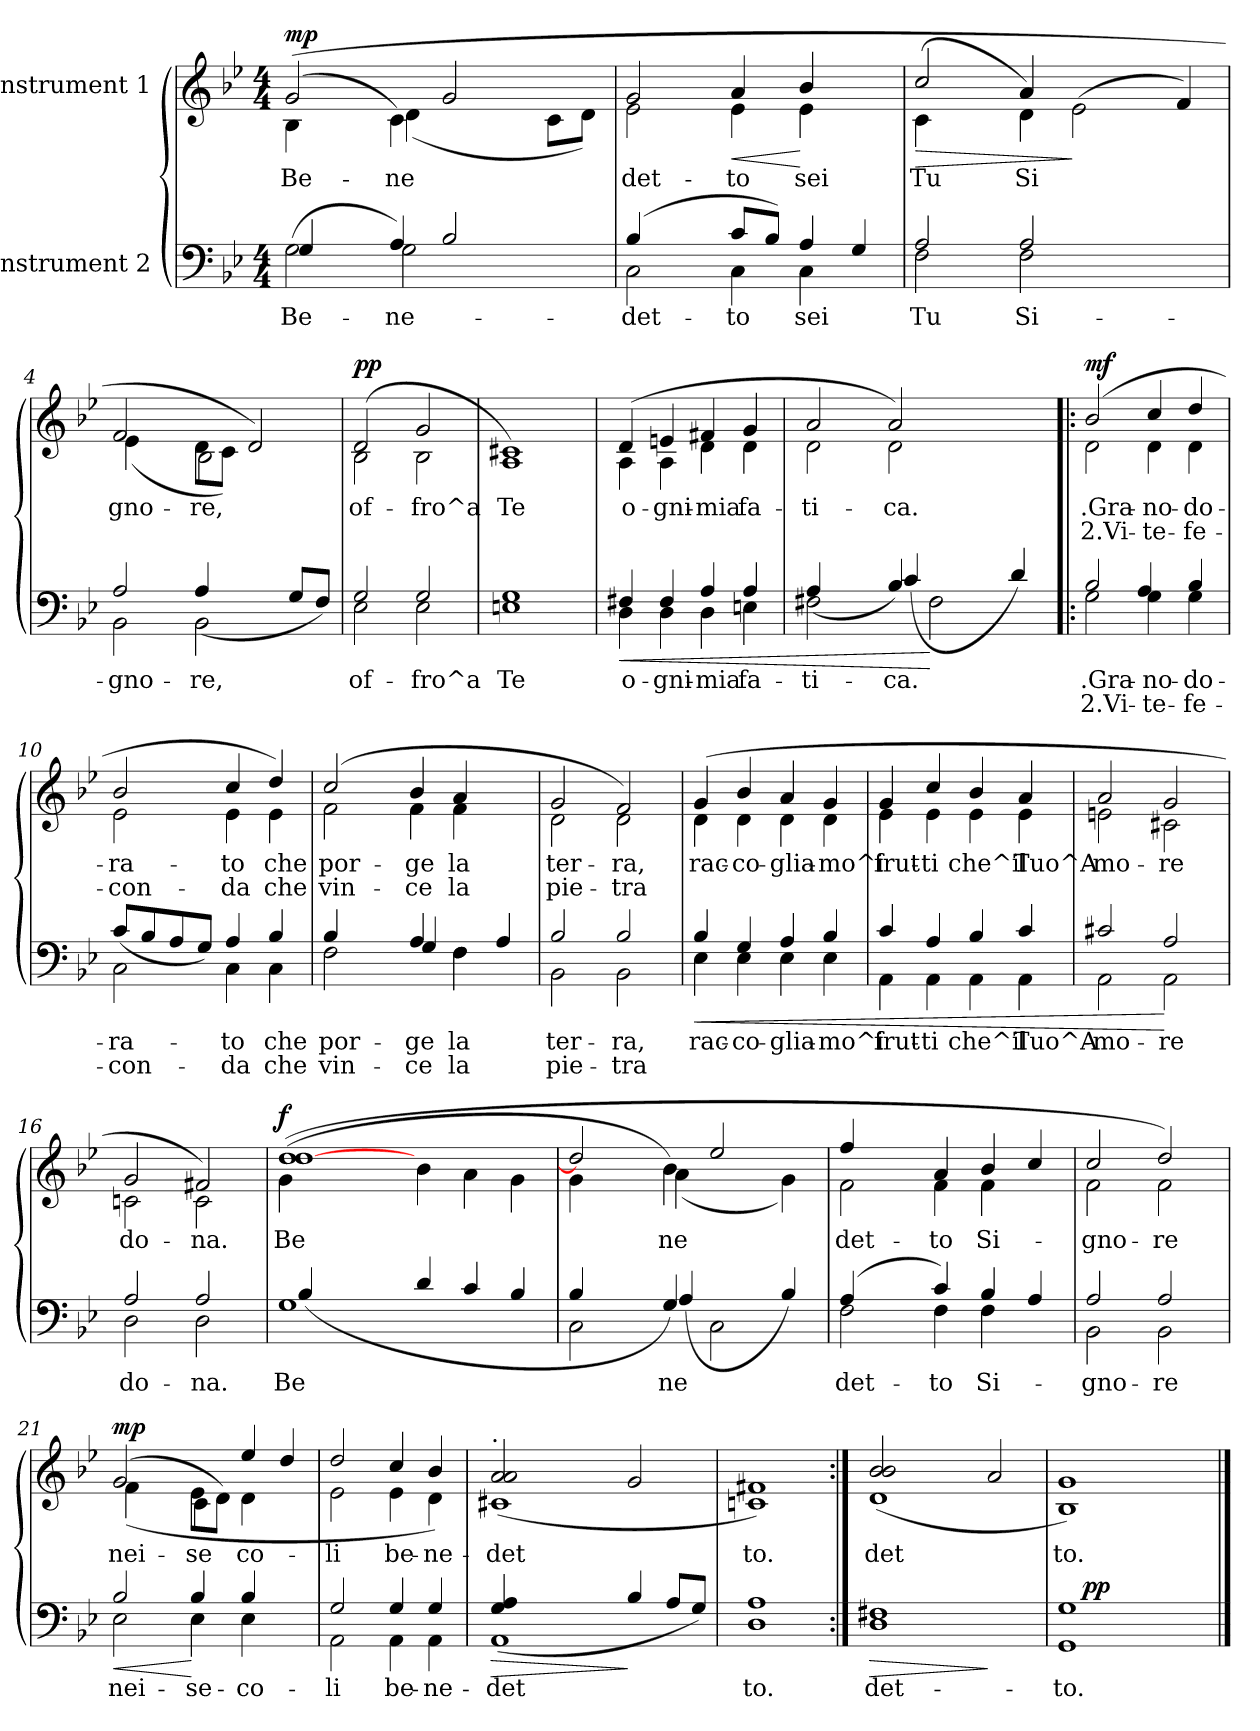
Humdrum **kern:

**kern	**text	**text	**dynam	**kern	**text	**text	**dynam
*part2	*part2	*part2	*part2	*part1	*part1	*part1	*part1
*staff2	*staff2	*staff2	*staff2	*staff1	*staff1	*staff1	*staff1
*I"Instrument 2	*	*	*	*I"Instrument 1	*	*	*
!!LO:PB:g=z
*stria5	*	*	*	*stria5	*	*	*
*clefF4	*	*	*	*clefG2	*	*	*
*k[b-e-]	*	*	*	*k[b-e-]	*	*	*
*B-:	*	*	*	*B-:	*	*	*
*M4/4	*	*	*	*M4/4	*	*	*
=1	=1	=1	=1	=1	=1	=1	=1
*^	*	*	*	*	*	*	*
!	!	!	!	!	!LO:TX:a:t=Poco andante	!	!	!
!	!	!LO:LY:a:cj	!	!	!	!LO:LY:b:cj	!	!LO:DY:b
*	*	*	*	*	*^	*	*	*
(>2G\	4G/	Be-	.	.	(>2g/	(<4B-\	Be-	.	mp
.	4ryy	.	.	.	.	4ryy	.	.	.
!	!	!LO:LY:a:cj	!	!	!	!	!	!	!
!	!	!LO:LY:a:cj	!	!	!	!	!LO:LY:b:cj	!	!
!	!	!	!	!	!	!	!LO:LY:b:cj	!	!
4A/)	2G\	-ne-	.	.	4c\)	(<4d\	-ne-	.	.
2B-/	.	.	.	.	2g/	2.ryy	.	.	.
.	4ryy	.	.	.	.	.	.	.	.
!	!	!	!	!	!	!	!LO:LY:b:cj	!	!
4ryy	4ryy	.	.	.	8c\L	.	--	.	.
!	!	!	!	!	!	!	!LO:LY:b:cj	!	!
.	.	.	.	.	8d\J)	.	--	.	.
=2	=2	=2	=2	=2	=2	=2	=2	=2	=2
!	!	!LO:LY:a:cj	!	!	!	!	!LO:LY:b:cj	!	!
2C\	(>4B-/	-det-	.	.	2g/	2e-\	-det-	.	.
.	4ryy	.	.	.	.	.	.	.	.
!	!	!LO:LY:a:cj	!	!	!	!	!	!	!
!	!	!LO:LY:a:cj	!	!	!	!	!LO:LY:b:cj	!	!LO:HP:b
8c/L	4C\	-to	.	.	4a/	4e-\	-to	.	<
!	!	!LO:LY:a:cj	!	!	!	!	!	!	!
8B-/J)	.	--	.	.	.	.	.	.	.
!	!	!LO:LY:a:cj	!	!	!	!	!LO:LY:b:cj	!	!
4A/	4C\	sei	.	.	4b-/	4e-\	sei	.	[
4G/	4ryy	.	.	.	4ryy	4ryy	.	.	.
=3	=3	=3	=3	=3	=3	=3	=3	=3	=3
!	!	!LO:LY:a:cj	!	!	!	!	!LO:LY:b:cj	!	!LO:HP:b
2A/	2F\	Tu	.	.	2cc/	(<4c\	Tu	.	>
.	.	.	.	.	.	4ryy	.	.	.
!	!	!LO:LY:a:cj	!	!	!	!	!LO:LY:b:cj	!	!
!	!	!	!	!	!	!	!LO:LY:b:cj	!	!
2A/	2F\	Si-	.	.	4d\)	4a/	Si-	.	.
.	.	.	.	.	(>2e-\	2.ryy	.	.	]
2ryy	2ryy	.	.	.	.	.	.	.	.
!	!	!	!	!	!	!	!LO:LY:b:cj	!	!
.	.	.	.	.	4f/)	.	--	.	.
=4	=4	=4	=4	=4	=4	=4	=4	=4	=4
!	!	!LO:LY:a:cj	!	!	!	!	!LO:LY:b:cj	!	!
2A/	2BB-\	-gno-	.	.	2f/	(<4e-\	-gno-	.	.
.	.	.	.	.	.	4ryy	.	.	.
!	!	!LO:LY:a:cj	!	!	!	!	!LO:LY:b:cj	!	!
!	!	!	!	!	!	!	!LO:LY:b:cj	!	!
2BB-\	(>4A/	-re,	.	.	8d\L	2B-\	-re,	.	.
!	!	!	!	!	!	!	!LO:LY:b:cj	!	!
.	.	.	.	.	8c\J)	.	--	.	.
.	2ryy	.	.	.	2d/)	.	.	.	.
!	!	!LO:LY:a:cj	!	!	!	!	!	!	!
8G/L	.	.	.	.	.	4ryy	.	.	.
!	!	!LO:LY:a:cj	!	!	!	!	!	!	!
8F/J)	.	.	.	.	.	.	.	.	.
=5	=5	=5	=5	=5	=5	=5	=5	=5	=5
!	!	!LO:LY:a:cj	!	!	!	!	!LO:LY:b:cj	!	!LO:DY:a
2G/	2E-\	of-	.	.	(>2d/	2B-\	of-	.	pp
!	!	!LO:LY:a:cj	!	!	!	!	!LO:LY:b:cj	!	!
2G/	2E-\	-fro^a	.	.	2g/	2B-\	-fro^a	.	.
!!LO:LB:g=z
=6	=6	=6	=6	=6	=6	=6	=6	=6	=6
!	!	!LO:LY:a:cj	!	!	!	!	!LO:LY:b:cj	!	!
*v	*v	*	*	*	*	*	*	*	*
*	*	*	*	*v	*v	*	*	*
1G 1En	Te	.	.	1c#X 1A)	Te	.	.
=7	=7	=7	=7	=7	=7	=7	=7
!	!LO:LY:a:cj	!	!LO:HP:b	!	!LO:LY:b:cj	!	!
*^	*	*	*	*^	*	*	*
4F#X/	4D\	o-	.	<	(>4d/	4A\	o-	.	.
!	!	!LO:LY:a:cj	!	!	!	!	!LO:LY:b:cj	!	!
4F#/	4D\	-gni-	.	.	4en/	4A\	-gni-	.	.
!	!	!LO:LY:a:cj	!	!	!	!	!LO:LY:b:cj	!	!
4A/	4D\	-mia	.	.	4f#X/	4d\	-mia	.	.
!	!	!LO:LY:a:cj	!	!	!	!	!LO:LY:b:cj	!	!
4A/	4En\	fa-	.	.	4g/	4d\	fa-	.	.
=8	=8	=8	=8	=8	=8	=8	=8	=8	=8
!	!	!LO:LY:a:cj	!	!	!	!	!LO:LY:b:cj	!	!
2F#X\	(>4A/	-ti-	.	.	2a/	2d\	-ti-	.	.
.	4ryy	.	.	.	.	.	.	.	.
!	!	!LO:LY:a:cj	!	!	!	!	!	!	!
!	!	!LO:LY:a:cj	!	!	!	!	!LO:LY:b:cj	!	!
4B-/)	(>4c/	-ca.	.	.	2a/)	2d\	-ca.	.	.
2F#\	2.ryy	.	.	[	.	.	.	.	.
.	.	.	.	.	2ryy	2ryy	.	.	.
!	!	!LO:LY:a:cj	!	!	!	!	!	!	!
4d/)	.	.	.	.	.	.	.	.	.
=9!|:	=9!|:	=9!|:	=9!|:	=9!|:	=9!|:	=9!|:	=9!|:	=9!|:	=9!|:
!	!	!LO:LY:a:cj	!LO:LY:a:cj	!	!	!	!LO:LY:b:cj	!LO:LY:b:cj	!LO:DY:a
2B-/	2G\	.Gra-	-2.Vi-	.	(>2b-/	2d<\	.Gra-	-2.Vi-	mf
!	!	!LO:LY:a:cj	!LO:LY:a:cj	!	!	!	!LO:LY:b:cj	!LO:LY:b:cj	!
4G\	4A/	-no-	-te-	.	4cc/	4d\	-no-	-te-	.
!	!	!LO:LY:a:cj	!LO:LY:a:cj	!	!	!	!LO:LY:b:cj	!LO:LY:b:cj	!
4B-/	4G\	-do-	-fe-	.	4dd/	4d\	-do-	-fe-	.
=10	=10	=10	=10	=10	=10	=10	=10	=10	=10
!	!	!LO:LY:a:cj	!LO:LY:a:cj	!	!	!	!LO:LY:b:cj	!LO:LY:b:cj	!
2C\	(>8c/L	-ra-	-con-	.	2b-/	2e-\	-ra-	-con-	.
!	!	!LO:LY:a:cj	!LO:LY:a:cj	!	!	!	!	!	!
.	8B-/	--	-	.	.	.	.	.	.
!	!	!LO:LY:a:cj	!LO:LY:a:cj	!	!	!	!	!	!
.	8A/	-	-	.	.	.	.	.	.
!	!	!LO:LY:a:cj	!LO:LY:a:cj	!	!	!	!	!	!
.	8G/J)	-	-	.	.	.	.	.	.
!	!	!LO:LY:a:cj	!LO:LY:a:cj	!	!	!	!LO:LY:b:cj	!LO:LY:b:cj	!
4A/	4C\	to	da	.	4cc/	4e-\	-to	da	.
!	!	!LO:LY:a:cj	!LO:LY:a:cj	!	!	!	!LO:LY:b:cj	!LO:LY:b:cj	!
4B-/	4C\	che	che	.	4dd/)	4e-\	che	che	.
!!LO:LB:g=z	!!
=11	=11	=11	=11	=11	=11	=11	=11	=11	=11
!	!	!LO:LY:a:cj	!LO:LY:a:cj	!	!	!	!LO:LY:b:cj	!LO:LY:b:cj	!
2F\	4B-/	por-	-vin-	.	(>2cc/	2f\	por-	-vin-	.
.	4ryy	.	.	.	.	.	.	.	.
!	!	!LO:LY:a:cj	!LO:LY:a:cj	!	!	!	!	!	!
!	!	!LO:LY:a:cj	!LO:LY:a:cj	!	!	!	!LO:LY:b:cj	!LO:LY:b:cj	!
4A/	4G/	ge	ce	.	4b-/	4f\	-ge	ce	.
!	!	!LO:LY:a:cj	!LO:LY:a:cj	!	!	!	!LO:LY:b:cj	!LO:LY:b:cj	!
4F\	4F\	la	la	.	4a/	4f\	la	la	.
4A/	4ryy	.	.	.	4ryy	4ryy	.	.	.
=12	=12	=12	=12	=12	=12	=12	=12	=12	=12
!	!	!LO:LY:a:cj	!LO:LY:a:cj	!	!	!	!LO:LY:b:cj	!LO:LY:b:cj	!
2B-/	2BB-\	ter-	-pie-	.	2g/	2d\	ter-	-pie-	.
!	!	!LO:LY:a:cj	!LO:LY:a:cj	!	!	!	!LO:LY:b:cj	!LO:LY:b:cj	!
2B-/	2BB-\	-ra,	tra	.	2f/)	2d\	-ra,	tra	.
=13	=13	=13	=13	=13	=13	=13	=13	=13	=13
!	!	!LO:LY:a:cj	!	!LO:HP:b	!	!	!LO:LY:b:cj	!	!
4B-/	4E-\	rac-	.	<	(>4g/	4d\	rac-	.	.
!	!	!LO:LY:a:cj	!	!	!	!	!LO:LY:b:cj	!	!
4G/	4E-\	-co-	.	.	4b-/	4d\	-co-	.	.
!	!	!LO:LY:a:cj	!	!	!	!	!LO:LY:b:cj	!	!
4A/	4E-\	-glia-	.	.	4a/	4d\	-glia-	.	.
!	!	!LO:LY:a:cj	!	!	!	!	!LO:LY:b:cj	!	!
4B-/	4E-\	-mo^i	.	.	4g/	4d\	-mo^i	.	.
=14	=14	=14	=14	=14	=14	=14	=14	=14	=14
!	!	!LO:LY:a:cj	!	!	!	!	!LO:LY:b:cj	!	!
4c/	4AA\	frut-	.	.	4g/	4e-\	frut-	.	.
!	!	!LO:LY:a:cj	!	!	!	!	!LO:LY:b:cj	!	!
4A/	4AA\	-ti	.	.	4cc/	4e-\	-ti	.	.
!	!	!LO:LY:a:cj	!	!	!	!	!LO:LY:b:cj	!	!
4B-/	4AA\	che^il	.	.	4b-/	4e-\	che^il	.	.
!	!	!LO:LY:a:cj	!	!	!	!	!LO:LY:b:cj	!	!
4c/	4AA\	Tuo^A-	.	.	4a/	4e-\	Tuo^A-	.	.
=15	=15	=15	=15	=15	=15	=15	=15	=15	=15
!	!	!LO:LY:a:cj	!	!	!	!	!LO:LY:b:cj	!	!
2c#X/	2AA\	-mo-	.	.	2a/	2en\	-mo-	.	.
!	!	!LO:LY:a:cj	!	!	!	!	!LO:LY:b:cj	!	!
2A/	2AA\	-re	.	[	2g/	2c#X\	-re	.	.
!!LO:LB:g=z	!!
=16	=16	=16	=16	=16	=16	=16	=16	=16	=16
!	!	!LO:LY:a:cj	!	!	!	!	!LO:LY:b:cj	!	!
2A/	2D\	do-	.	.	2g/	2cn\	do-	.	.
!	!	!LO:LY:a:cj	!	!	!	!	!LO:LY:b:cj	!	!
2A/	2D\	-na.	.	.	2f#X/)	2c\	-na.	.	.
=17	=17	=17	=17	=17	=17	=17	=17	=17	=17
!	!	!LO:LY:a:cj	!	!	!	!	!LO:LY:b:cj	!	!LO:DY:a
1G	(>4B-/	Be-	.	.	(>1dd [>1dd	(<4g\	Be-	.	f
.	1.ryy	.	.	.	.	1.ryy	.	.	.
!	!	!LO:LY:a:cj	!	!	!	!	!LO:LY:b:cj	!	!
4d/	.	--	.	.	4b-\	.	--	.	.
!	!	!LO:LY:a:cj	!	!	!	!	!LO:LY:b:cj	!	!
4c/	.	--	.	.	4a\	.	--	.	.
!	!	!LO:LY:a:cj	!	!	!	!	!LO:LY:b:cj	!	!
4B-/	.	--	.	.	4g\	.	--	.	.
=18	=18	=18	=18	=18	=18	=18	=18	=18	=18
!	!	!LO:LY:a:cj	!	!	!	!	!LO:LY:b:cj	!	!
2C\	4B-/	--	.	.	2dd/]	4g\	--	.	.
.	4ryy	.	.	.	.	4ryy	.	.	.
!	!	!LO:LY:a:cj	!	!	!	!	!	!	!
!	!	!LO:LY:a:cj	!	!	!	!	!LO:LY:b:cj	!	!
!	!	!	!	!	!	!	!LO:LY:b:cj	!	!
4G/)	(>4A/	-ne-	.	.	4b-\)	(<4a\	-ne-	.	.
2C\	2.ryy	.	.	.	2ee-/	2.ryy	.	.	.
!	!	!LO:LY:a:cj	!	!	!	!	!LO:LY:b:cj	!	!
4B-/)	.	--	.	.	4g\)	.	--	.	.
=19	=19	=19	=19	=19	=19	=19	=19	=19	=19
!	!	!LO:LY:a:cj	!	!	!	!	!LO:LY:b:cj	!	!
2F\	(>4A/	-det-	.	.	2f\	4ff/	-det-	.	.
.	4ryy	.	.	.	.	4ryy	.	.	.
!	!	!LO:LY:a:cj	!	!	!	!	!	!	!
!	!	!LO:LY:a:cj	!	!	!	!	!LO:LY:b:cj	!	!
!	!	!	!	!	!	!	!LO:LY:b:cj	!	!
4c/)	4F\	-to	.	.	4a/	4f\	-to	.	.
!	!	!LO:LY:a:cj	!	!	!	!	!LO:LY:b:cj	!	!
4B-/	4F\	Si-	.	.	4b-/	4f\	Si-	.	.
4A/	4ryy	.	.	.	4cc/	4ryy	.	.	.
=20	=20	=20	=20	=20	=20	=20	=20	=20	=20
!	!	!LO:LY:a:cj	!	!	!	!	!LO:LY:b:cj	!	!
2A/	2BB-\	-gno-	.	.	2cc/	2f\	-gno-	.	.
!	!	!LO:LY:a:cj	!	!	!	!	!LO:LY:b:cj	!	!
2A/	2BB-\	-re	.	.	2dd/)	2f\	-re	.	.
!!LO:PB:g=z	!!
=21	=21	=21	=21	=21	=21	=21	=21	=21	=21
!	!	!LO:LY:a:cj	!	!LO:HP:b	!	!	!LO:LY:b:cj	!	!LO:DY:a
2B-/	2E-\	nei-	.	<	(>2g/	(<4f\	nei-	.	mp
.	.	.	.	.	.	4ryy	.	.	.
!	!	!LO:LY:a:cj	!	!	!	!	!LO:LY:b:cj	!	!
!	!	!	!	!	!	!	!LO:LY:b:cj	!	!
4B-/	4E-\	-se-	.	[	8e-\L	4c\	-se-	.	.
!	!	!	!	!	!	!	!LO:LY:b:cj	!	!
.	.	.	.	.	8d\J)	.	--	.	.
!	!	!LO:LY:a:cj	!	!	!	!	!LO:LY:b:cj	!	!
4B-/	4E-\	-co-	.	.	4ee-/	4d\	-co-	.	.
4ryy	4ryy	.	.	.	4dd/	4ryy	.	.	.
=22	=22	=22	=22	=22	=22	=22	=22	=22	=22
!	!	!LO:LY:a:cj	!	!	!	!	!LO:LY:b:cj	!	!
2G/	2AA\	-li	.	.	2dd/	2e-\	-li	.	.
!	!	!LO:LY:a:cj	!	!	!	!	!LO:LY:b:cj	!	!
4G/	4AA\	be-	.	.	4cc/	4e-\	be-	.	.
!	!	!LO:LY:a:cj	!	!	!	!	!LO:LY:b:cj	!	!
4G/	4AA\	-ne-	.	.	4b-/)	4d\	-ne-	.	.
=23	=23	=23	=23	=23	=23	=23	=23	=23	=23
!	!	!	!	!	!LO:TX:a:t=.	!	!	!	!
!	!	!LO:LY:a:cj	!	!LO:HP:b	!	!	!LO:LY:b:cj	!	!
1AA	(>4G/ 4A/	-det-	.	>	1c#X	(>(>2a/> 2a/>	-det-	.	.
.	1ryy	.	.	.	.	.	.	.	.
.	.	.	.	.	.	1ryy	.	.	.
!	!	!LO:LY:a:cj	!	!	!	!	!LO:LY:b:cj	!	!
4B-/	.	--	.	]	2g/)	.	--	.	.
!	!	!LO:LY:a:cj	!	!	!	!	!	!	!
8A/L	4ryy	--	.	.	.	.	.	.	.
!	!	!LO:LY:a:cj	!	!	!	!	!	!	!
8G/J)	.	--	.	.	.	.	.	.	.
*v	*v	*	*	*	*	*	*	*	*
*	*	*	*	*v	*v	*	*	*
=24	=24	=24	=24	=24	=24	=24	=24
!	!LO:LY:a:cj	!	!	!	!LO:LY:b:cj	!	!
1A 1D	-to.	.	.	1f#X 1cn)	-to.	.	.
=25:|!	=25:|!	=25:|!	=25:|!	=25:|!	=25:|!	=25:|!	=25:|!
!	!	!	!	!LO:TX:a:t=2.	!	!	!
!	!LO:LY:a:cj	!	!LO:HP:b	!	!LO:LY:b:cj	!	!
*	*	*	*	*^	*	*	*
1F#X 1D	det-	.	>	1d	(>(>2b-/ 2b-/	det-	.	.
.	.	.	.	.	1ryy	.	.	.
!	!	!	!	!	!	!LO:LY:b:cj	!	!
2ryy	.	.	]	2a/)	.	--	.	.
*	*	*	*	*v	*v	*	*	*
=26	=26	=26	=26	=26	=26	=26	=26
!	!LO:LY:a:cj	!	!	!	!LO:LY:b:cj	!	!
*^	*	*	*	*	*	*	*
1G 1GG	16ryy	-to.	.	.	1g 1B-)	-to.	.	.
.	64ryy	.	.	.	.	.	.	.
!	!	!	!	!LO:DY:a	!	!	!	!
.	2ryy	.	.	pp	.	.	.	.
.	4ryy	.	.	.	.	.	.	.
.	8ryy	.	.	.	.	.	.	.
.	32.ryy	.	.	.	.	.	.	.
*v	*v	*	*	*	*	*	*	*
==	==	==	==	==	==	==	==
*-	*-	*-	*-	*-	*-	*-	*-
